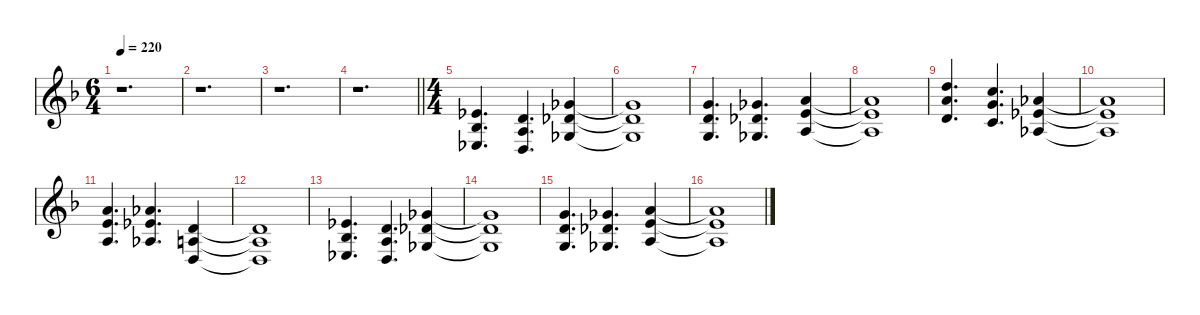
\hideDynamics
\bracketExtendMode nobrackets
\singleTrackTrackNamePolicy hidden
\multiTrackTrackNamePolicy hidden
\firstSystemTrackNameMode fullname
\firstSystemTrackNameOrientation horizontal
\otherSystemsTrackNameOrientation horizontal
\track ("Keyboards" "S-Gt") {defaultSystemsLayout 8 instrument stringensemble1}
\staff {score}
\tuning (E4 B3 G3 D3 A2 D2)
\displaytranspose 12
\ts (6 4)
\tempo 220
\clef g2
\ks dminor
r.1{d dy f instrument stringensemble1 beam Down} |
r.1{d beam Down} |
r.1{d beam Down} |
\barLineRight lightlight
r.1{d beam Down} |
\ts (4 4)
(1.4{acc b} 1.5{acc b} 1.6{acc b}).4{d instrument reedorgan beam Up} (0.4{acc forcenatural} 0.5{acc forcenatural} 0.6{acc forcenatural}).4{d beam Up} (4.4{acc b} 4.5{acc b} 4.6{acc b}).4{beam Up} |
(4.4{t acc b} 4.5{t acc b} 4.6{t acc b}).1{beam Up} |
(5.4{acc forcenatural} 5.5{acc forcenatural} 5.6{acc forcenatural}).4{d beam Up} (4.4{acc b} 4.5{acc b} 4.6{acc b}).4{d beam Up} (7.4{acc forcenatural} 7.5{acc forcenatural} 7.6{acc forcenatural}).4{beam Up} |
(7.4{t acc forcenatural} 7.5{t acc forcenatural} 7.6{t acc forcenatural}).1{beam Up} |
(12.4{acc forcenatural} 12.5{acc forcenatural} 12.6{acc forcenatural}).4{d beam Up} (10.4{acc forcenatural} 10.5{acc forcenatural} 10.6{acc forcenatural}).4{d beam Up} (6.4{acc b} 6.5{acc b} 6.6{acc b}).4{beam Up} |
(6.4{t acc b} 6.5{t acc b} 6.6{t acc b}).1{beam Up} |
(7.4{acc forcenatural} 7.5{acc forcenatural} 7.6{acc forcenatural}).4{d beam Up} (6.4{acc b} 6.5{acc b} 6.6{acc b}).4{d beam Up} (0.4{acc forcenatural} 0.5{acc forcenatural} 0.6{acc forcenatural}).4{beam Up} |
(0.4{t acc forcenatural} 0.5{t acc forcenatural} 0.6{t acc forcenatural}).1{beam Up} |
(1.4{acc b} 1.5{acc b} 1.6{acc b}).4{d beam Up} (0.4{acc forcenatural} 0.5{acc forcenatural} 0.6{acc forcenatural}).4{d beam Up} (4.4{acc b} 4.5{acc b} 4.6{acc b}).4{beam Up} |
(4.4{t acc b} 4.5{t acc b} 4.6{t acc b}).1{beam Up} |
(5.4{acc forcenatural} 5.5{acc forcenatural} 5.6{acc forcenatural}).4{d beam Up} (4.4{acc b} 4.5{acc b} 4.6{acc b}).4{d beam Up} (7.4{acc forcenatural} 7.5{acc forcenatural} 7.6{acc forcenatural}).4{beam Up} |
(7.4{t acc forcenatural} 7.5{t acc forcenatural} 7.6{t acc forcenatural}).1{beam Up}
